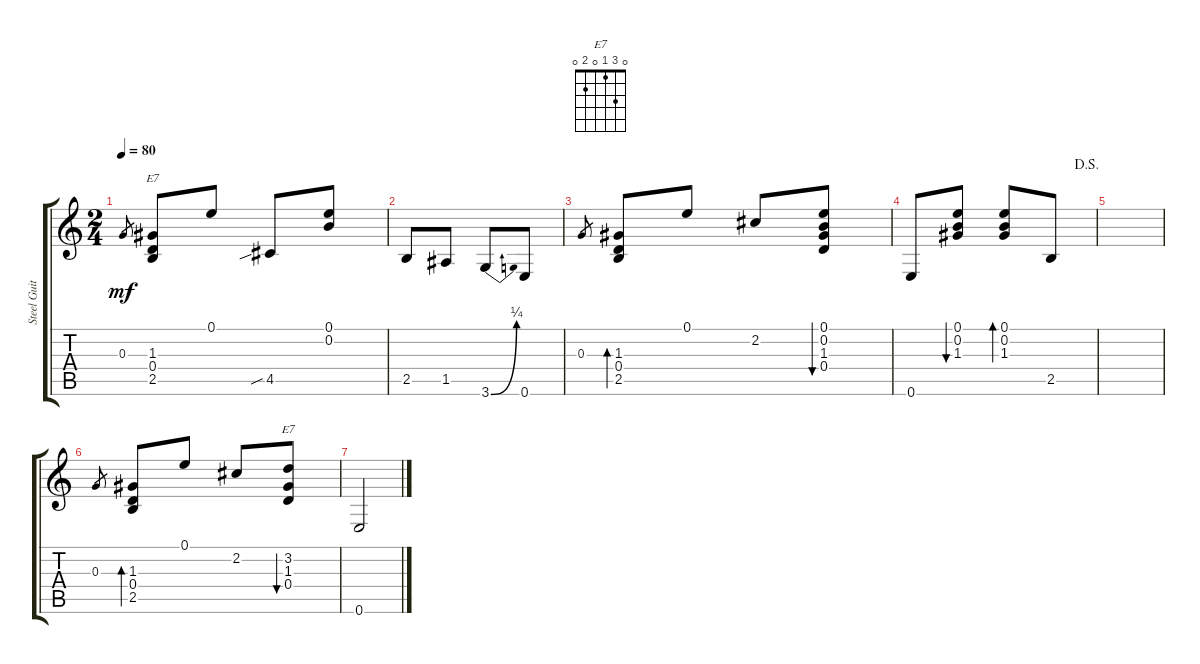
\track ("Steel Guitar" "Steel Guit") {instrument acousticguitarsteel}
\staff {score tabs}
\tuning (E4 B3 G3 D3 A2 E2) {hide}
\chord ("E7" 0 0 1 0 2 0)
\chord ("E7" 0 3 1 0 2 0)
\ts (2 4)
\tempo 80
\clef g2
\ks c
0.3.8{gr dy mf} (1.3 0.4 2.5).8{ch "E7"} 0.1.8 4.5{sib}.8 (0.1 0.2).8 |
2.5.8 1.5.8 3.6{be (bend 0 0 60 1)}.8 0.6.8 |
0.3.8{gr} (1.3 0.4 2.5).8{bd 60} 0.1.8 2.2.8 (0.1 0.2 1.3 0.4).8{bu 60} |
\jump dalsegno
0.6.8 (0.1 0.2 1.3).8{bu 60} (0.1 0.2 1.3).8{bd 60} 2.5.8 |
|
0.3.8{gr} (1.3 0.4 2.5).8{bd 60} 0.1.8 2.2.8 (3.2 1.3 0.4).8{bu 60 ch "E7"} |
0.6.2
